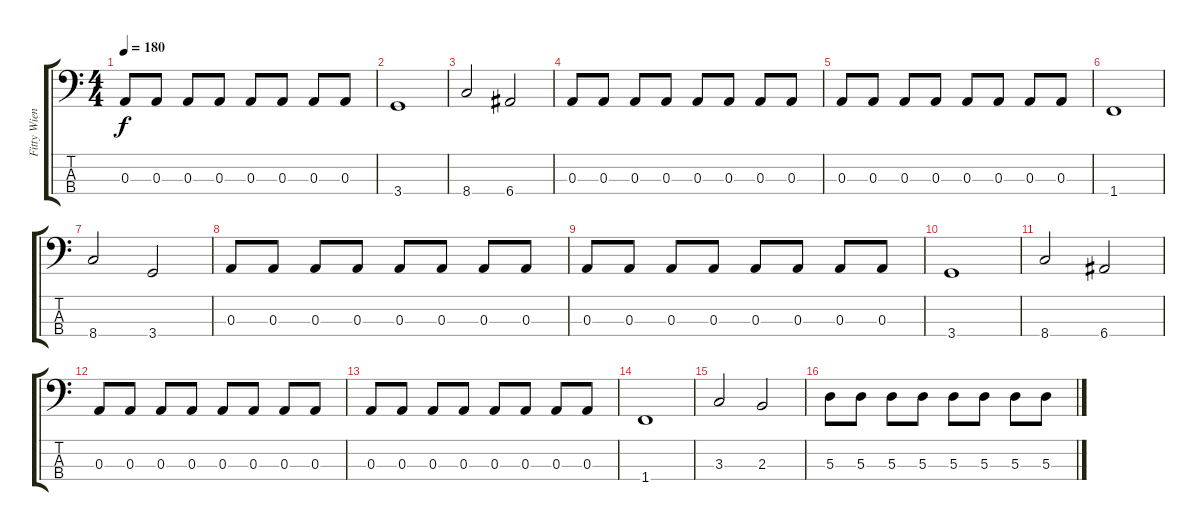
\track ("Fitty Wienhold" "Fitty Wien") {instrument electricbassfinger}
\staff {score tabs}
\tuning (G2 D2 A1 E1) {hide}
\ts (4 4)
\tempo 180
\clef f4
\ks c
0.3.8{dy f} 0.3.8 0.3.8 0.3.8 0.3.8 0.3.8 0.3.8 0.3.8 |
3.4.1 |
8.4.2 6.4.2 |
0.3.8 0.3.8 0.3.8 0.3.8 0.3.8 0.3.8 0.3.8 0.3.8 |
0.3.8 0.3.8 0.3.8 0.3.8 0.3.8 0.3.8 0.3.8 0.3.8 |
1.4.1 |
8.4.2 3.4.2 |
0.3.8 0.3.8 0.3.8 0.3.8 0.3.8 0.3.8 0.3.8 0.3.8 |
0.3.8 0.3.8 0.3.8 0.3.8 0.3.8 0.3.8 0.3.8 0.3.8 |
3.4.1 |
8.4.2 6.4.2 |
0.3.8 0.3.8 0.3.8 0.3.8 0.3.8 0.3.8 0.3.8 0.3.8 |
0.3.8 0.3.8 0.3.8 0.3.8 0.3.8 0.3.8 0.3.8 0.3.8 |
1.4.1 |
3.3.2 2.3.2 |
5.3.8 5.3.8 5.3.8 5.3.8 5.3.8 5.3.8 5.3.8 5.3.8
